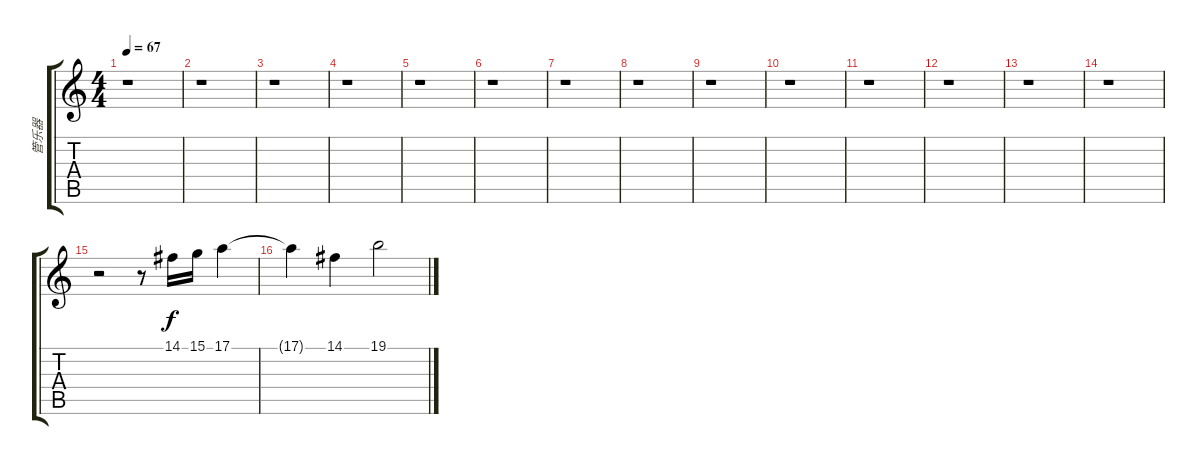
\track ("管乐器" "管乐器") {instrument flute}
\staff {score tabs}
\tuning (E4 B3 G3 D3 A2 E2) {hide}
\ts (4 4)
\tempo 67
\clef g2
\ks c
r.1{dy f} |
r.1 |
r.1 |
r.1 |
r.1 |
r.1 |
r.1 |
r.1 |
r.1 |
r.1 |
r.1 |
r.1 |
r.1 |
r.1 |
r.2 r.8 14.1.16 15.1.16 17.1.4 |
17.1{t}.4 14.1.4 19.1.2
